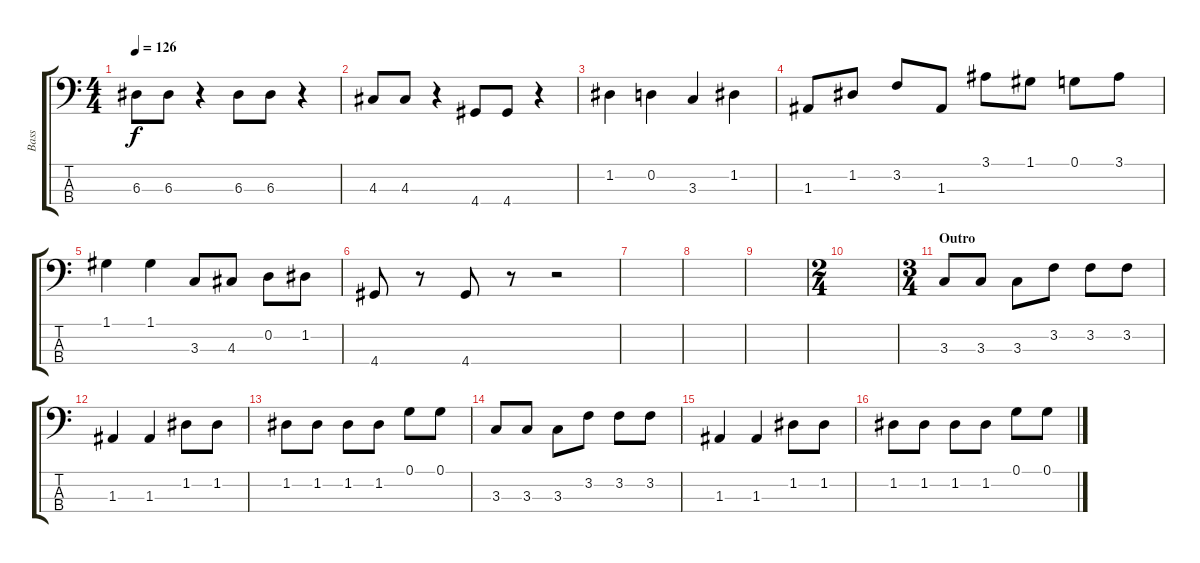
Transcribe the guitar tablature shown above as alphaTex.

\track ("Bass" "Bass") {instrument electricbassfinger}
\staff {score tabs}
\tuning (G2 D2 A1 E1) {hide}
\ts (4 4)
\tempo 126
\clef f4
\ks c
6.3.8{dy f} 6.3.8 r.4 6.3.8 6.3.8 r.4 |
4.3.8 4.3.8 r.4 4.4.8 4.4.8 r.4 |
1.2.4 0.2.4 3.3.4 1.2.4 |
1.3.8 1.2.8 3.2.8 1.3.8 3.1.8 1.1.8 0.1.8 3.1.8 |
1.1.4 1.1.4 3.3.8 4.3.8 0.2.8 1.2.8 |
4.4.8 r.8 4.4.8 r.8 r.2 |
|
|
|
\ts (2 4)
|
\ts (3 4)
\section ("" "Outro")
3.3.8 3.3.8 3.3.8 3.2.8 3.2.8 3.2.8 |
1.3.4 1.3.4 1.2.8 1.2.8 |
1.2.8 1.2.8 1.2.8 1.2.8 0.1.8 0.1.8 |
3.3.8 3.3.8 3.3.8 3.2.8 3.2.8 3.2.8 |
1.3.4 1.3.4 1.2.8 1.2.8 |
1.2.8 1.2.8 1.2.8 1.2.8 0.1.8 0.1.8
